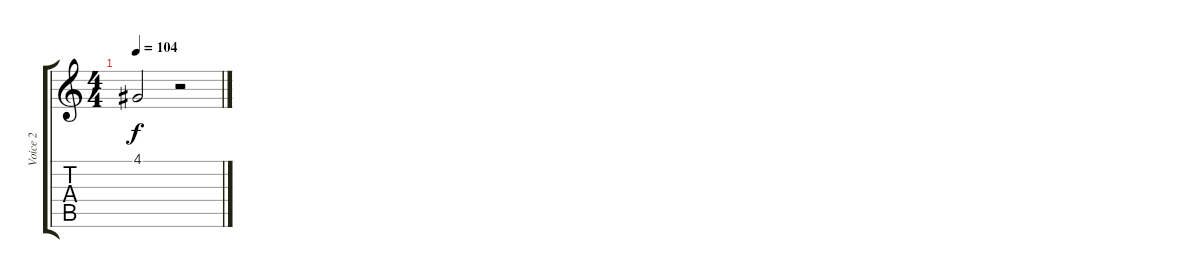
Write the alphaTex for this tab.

\track ("Voice 2" "Voice 2") {instrument clarinet}
\staff {score tabs}
\tuning (E4 B3 G3 D3 A2 E2) {hide}
\ts (4 4)
\tempo 104
\clef g2
\ks c
4.1.2{dy f} r.2
